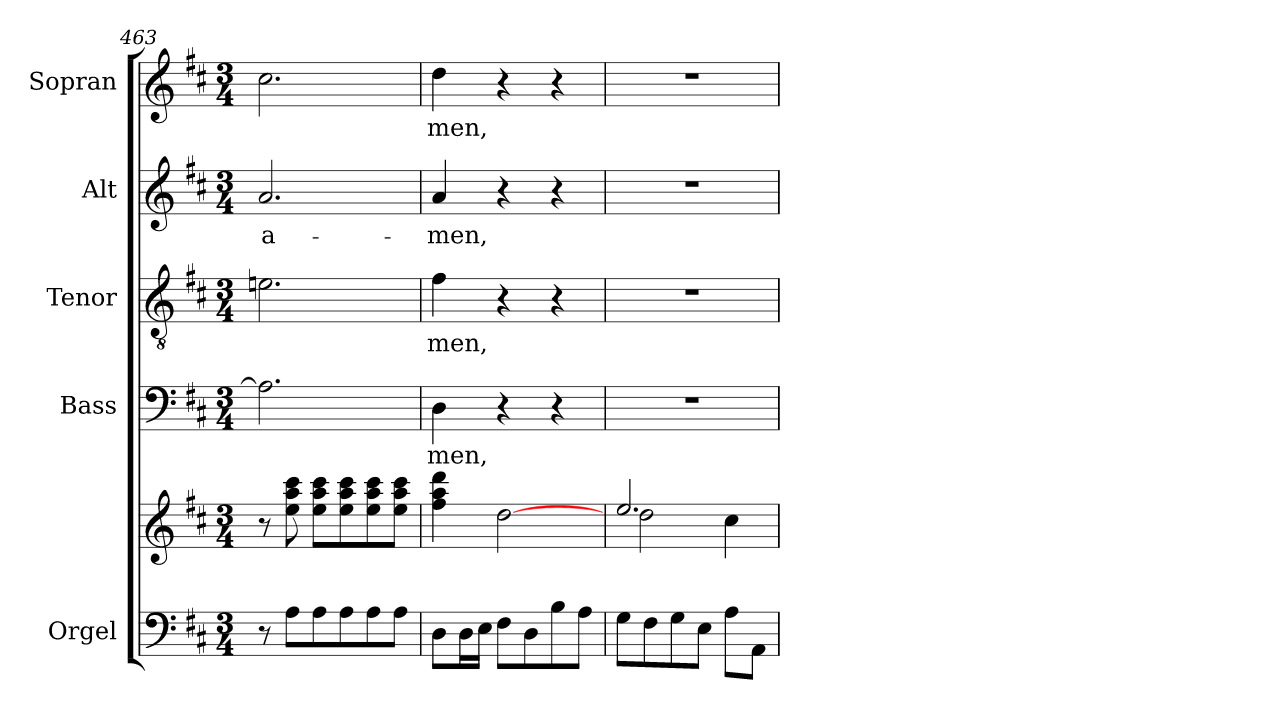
**kern	**kern	**kern	**text	**kern	**text	**kern	**text	**kern	**text
*part5	*part5	*part4	*part4	*part3	*part3	*part2	*part2	*part1	*part1
*staff6	*staff5	*staff4	*staff4	*staff3	*staff3	*staff2	*staff2	*staff1	*staff1
*I"Orgel	*	*I"Bass	*	*I"Tenor	*	*I"Alt	*	*I"Sopran	*
*I'Org.	*	*I'B	*	*I'T	*	*I'A	*	*I'S	*
*clefF4	*clefG2	*clefF4	*	*clefGv2	*	*clefG2	*	*clefG2	*
*k[f#c#]	*k[f#c#]	*k[f#c#]	*	*k[f#c#]	*	*k[f#c#]	*	*k[f#c#]	*
*D:	*D:	*D:	*	*D:	*	*D:	*	*D:	*
*M3/4	*M3/4	*M3/4	*	*M3/4	*	*M3/4	*	*M3/4	*
=463	=463	=463	=463	=463	=463	=463	=463	=463	=463
!	!	!	!	!	!	!	!LO:LY:b	!	!
8r	8r	2.A\]	.	2.en\	.	2.a/	a-	2.cc#\	.
8A\L	8ee\ 8aa\ 8ccc#\	.	.	.	.	.	.	.	.
8A\	8ee\ 8aa\ 8ccc#\L	.	.	.	.	.	.	.	.
8A\	8ee\ 8aa\ 8ccc#\	.	.	.	.	.	.	.	.
8A\	8ee\ 8aa\ 8ccc#\	.	.	.	.	.	.	.	.
8A\J	8ee\ 8aa\ 8ccc#\J	.	.	.	.	.	.	.	.
=464	=464	=464	=464	=464	=464	=464	=464	=464	=464
!	!	!	!LO:LY:b	!	!LO:LY:b	!	!LO:LY:b	!	!LO:LY:b
8D\L	4ff#\ 4aa\ 4ddd\	4D\	-men,	4f#\	-men,	4a/	-men,	4dd\	-men,
16D\L	.	.	.	.	.	.	.	.	.
16E\JJ	.	.	.	.	.	.	.	.	.
8F#\L	[2dd\	4r	.	4r	.	4r	.	4r	.
8D\	.	.	.	.	.	.	.	.	.
8B\	.	4r	.	4r	.	4r	.	4r	.
8A\J	.	.	.	.	.	.	.	.	.
=465	=465	=465	=465	=465	=465	=465	=465	=465	=465
*	*^	*	*	*	*	*	*	*	*
8G\L	2.ee/	2dd\	2.r	.	2.r	.	2.r	.	2.r	.
8F#\	.	.	.	.	.	.	.	.	.	.
8G\	.	.	.	.	.	.	.	.	.	.
8E\J	.	.	.	.	.	.	.	.	.	.
8A\L	.	4cc#\	.	.	.	.	.	.	.	.
8AA\J	.	.	.	.	.	.	.	.	.	.
*	*v	*v	*	*	*	*	*	*	*	*
=	=	=	=	=	=	=	=	=	=
*-	*-	*-	*-	*-	*-	*-	*-	*-	*-
